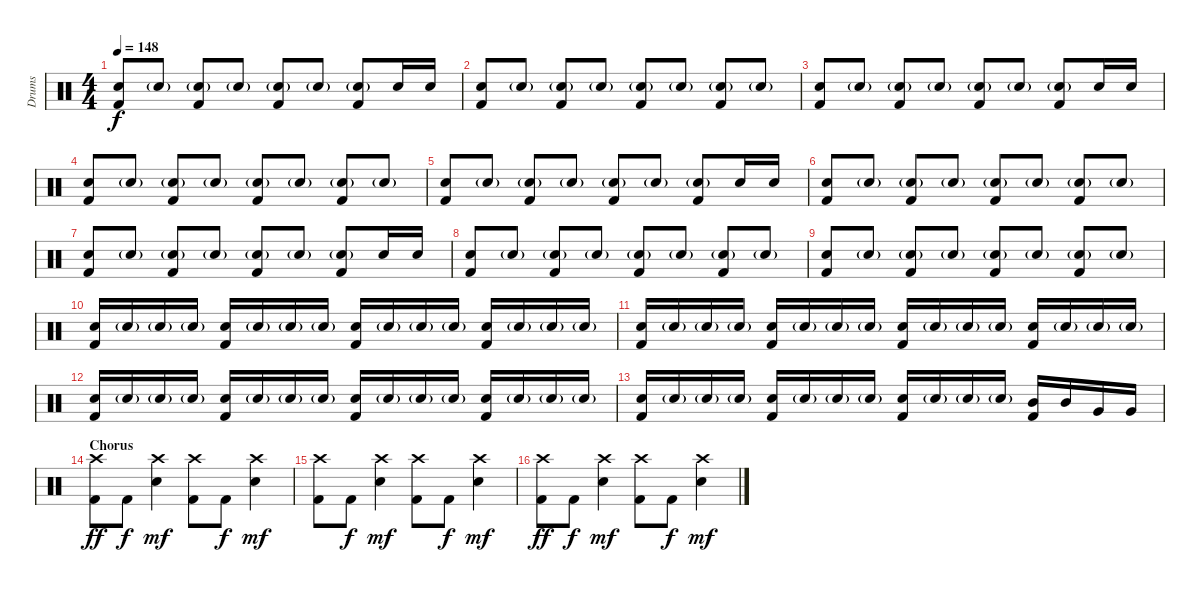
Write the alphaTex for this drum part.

\track ("Drums" "Drums") {instrument percussion}
\staff {score}
\articulation defaults
\ts (4 4)
\tempo 148
\clef neutral
\ks c
("Snare (hit) 2" "Kick (hit) 2").8{dy f} "Snare (hit) 2"{g}.8 ("Snare (hit) 2"{g} "Kick (hit) 2").8 "Snare (hit) 2"{g}.8 ("Snare (hit) 2"{g} "Kick (hit) 2").8 "Snare (hit) 2"{g}.8 ("Snare (hit) 2"{g} "Kick (hit) 2").8 "Snare (hit) 2".16 "Snare (hit) 2".16 |
("Snare (hit) 2" "Kick (hit) 2").8 "Snare (hit) 2"{g}.8 ("Snare (hit) 2"{g} "Kick (hit) 2").8 "Snare (hit) 2"{g}.8 ("Snare (hit) 2"{g} "Kick (hit) 2").8 "Snare (hit) 2"{g}.8 ("Snare (hit) 2"{g} "Kick (hit) 2").8 "Snare (hit) 2"{g}.8 |
("Snare (hit) 2" "Kick (hit) 2").8 "Snare (hit) 2"{g}.8 ("Snare (hit) 2"{g} "Kick (hit) 2").8 "Snare (hit) 2"{g}.8 ("Snare (hit) 2"{g} "Kick (hit) 2").8 "Snare (hit) 2"{g}.8 ("Snare (hit) 2"{g} "Kick (hit) 2").8 "Snare (hit) 2".16 "Snare (hit) 2".16 |
("Snare (hit) 2" "Kick (hit) 2").8 "Snare (hit) 2"{g}.8 ("Snare (hit) 2"{g} "Kick (hit) 2").8 "Snare (hit) 2"{g}.8 ("Snare (hit) 2"{g} "Kick (hit) 2").8 "Snare (hit) 2"{g}.8 ("Snare (hit) 2"{g} "Kick (hit) 2").8 "Snare (hit) 2"{g}.8 |
("Snare (hit) 2" "Kick (hit) 2").8 "Snare (hit) 2"{g}.8 ("Snare (hit) 2"{g} "Kick (hit) 2").8 "Snare (hit) 2"{g}.8 ("Snare (hit) 2"{g} "Kick (hit) 2").8 "Snare (hit) 2"{g}.8 ("Snare (hit) 2"{g} "Kick (hit) 2").8 "Snare (hit) 2".16 "Snare (hit) 2".16 |
("Snare (hit) 2" "Kick (hit) 2").8 "Snare (hit) 2"{g}.8 ("Snare (hit) 2"{g} "Kick (hit) 2").8 "Snare (hit) 2"{g}.8 ("Snare (hit) 2"{g} "Kick (hit) 2").8 "Snare (hit) 2"{g}.8 ("Snare (hit) 2"{g} "Kick (hit) 2").8 "Snare (hit) 2"{g}.8 |
("Snare (hit) 2" "Kick (hit) 2").8 "Snare (hit) 2"{g}.8 ("Snare (hit) 2"{g} "Kick (hit) 2").8 "Snare (hit) 2"{g}.8 ("Snare (hit) 2"{g} "Kick (hit) 2").8 "Snare (hit) 2"{g}.8 ("Snare (hit) 2"{g} "Kick (hit) 2").8 "Snare (hit) 2".16 "Snare (hit) 2".16 |
("Snare (hit) 2" "Kick (hit) 2").8 "Snare (hit) 2"{g}.8 ("Snare (hit) 2"{g} "Kick (hit) 2").8 "Snare (hit) 2"{g}.8 ("Snare (hit) 2"{g} "Kick (hit) 2").8 "Snare (hit) 2"{g}.8 ("Snare (hit) 2"{g} "Kick (hit) 2").8 "Snare (hit) 2"{g}.8 |
("Snare (hit) 2" "Kick (hit) 2").8 "Snare (hit) 2"{g}.8 ("Snare (hit) 2"{g} "Kick (hit) 2").8 "Snare (hit) 2"{g}.8 ("Snare (hit) 2"{g} "Kick (hit) 2").8 "Snare (hit) 2"{g}.8 ("Snare (hit) 2"{g} "Kick (hit) 2").8 "Snare (hit) 2"{g}.8 |
("Snare (hit) 2" "Kick (hit) 2").16 "Snare (hit) 2"{g}.16 "Snare (hit) 2"{g}.16 "Snare (hit) 2"{g}.16 ("Snare (hit) 2" "Kick (hit) 2").16 "Snare (hit) 2"{g}.16 "Snare (hit) 2"{g}.16 "Snare (hit) 2"{g}.16 ("Snare (hit) 2" "Kick (hit) 2").16 "Snare (hit) 2"{g}.16 "Snare (hit) 2"{g}.16 "Snare (hit) 2"{g}.16 ("Snare (hit) 2" "Kick (hit) 2").16 "Snare (hit) 2"{g}.16 "Snare (hit) 2"{g}.16 "Snare (hit) 2"{g}.16 |
("Snare (hit) 2" "Kick (hit) 2").16 "Snare (hit) 2"{g}.16 "Snare (hit) 2"{g}.16 "Snare (hit) 2"{g}.16 ("Snare (hit) 2" "Kick (hit) 2").16 "Snare (hit) 2"{g}.16 "Snare (hit) 2"{g}.16 "Snare (hit) 2"{g}.16 ("Snare (hit) 2" "Kick (hit) 2").16 "Snare (hit) 2"{g}.16 "Snare (hit) 2"{g}.16 "Snare (hit) 2"{g}.16 ("Snare (hit) 2" "Kick (hit) 2").16 "Snare (hit) 2"{g}.16 "Snare (hit) 2"{g}.16 "Snare (hit) 2"{g}.16 |
("Snare (hit) 2" "Kick (hit) 2").16 "Snare (hit) 2"{g}.16 "Snare (hit) 2"{g}.16 "Snare (hit) 2"{g}.16 ("Snare (hit) 2" "Kick (hit) 2").16 "Snare (hit) 2"{g}.16 "Snare (hit) 2"{g}.16 "Snare (hit) 2"{g}.16 ("Snare (hit) 2" "Kick (hit) 2").16 "Snare (hit) 2"{g}.16 "Snare (hit) 2"{g}.16 "Snare (hit) 2"{g}.16 ("Snare (hit) 2" "Kick (hit) 2").16 "Snare (hit) 2"{g}.16 "Snare (hit) 2"{g}.16 "Snare (hit) 2"{g}.16 |
("Snare (hit) 2" "Kick (hit) 2").16 "Snare (hit) 2"{g}.16 "Snare (hit) 2"{g}.16 "Snare (hit) 2"{g}.16 ("Snare (hit) 2" "Kick (hit) 2").16 "Snare (hit) 2"{g}.16 "Snare (hit) 2"{g}.16 "Snare (hit) 2"{g}.16 ("Snare (hit) 2" "Kick (hit) 2").16 "Snare (hit) 2"{g}.16 "Snare (hit) 2"{g}.16 "Snare (hit) 2"{g}.16 ("Mid Tom (hit)" "Kick (hit) 2").16 "Mid Tom (hit)".16 "Very Low Tom (hit)".16 "Very Low Tom (hit)".16 |
\section ("" "Chorus")
("Crash high (hit)" "Kick (hit) 2").8{dy ff} "Kick (hit) 2".8{dy f} ("Crash high (hit)" "Snare (hit) 2").4{dy mf} ("Crash high (hit)" "Kick (hit) 2").8 "Kick (hit) 2".8{dy f} ("Crash high (hit)" "Snare (hit) 2").4{dy mf} |
("Crash high (hit)" "Kick (hit) 2").8 "Kick (hit) 2".8{dy f} ("Crash high (hit)" "Snare (hit) 2").4{dy mf} ("Crash high (hit)" "Kick (hit) 2").8 "Kick (hit) 2".8{dy f} ("Crash high (hit)" "Snare (hit) 2").4{dy mf} |
("Crash high (hit)" "Kick (hit) 2").8{dy ff} "Kick (hit) 2".8{dy f} ("Crash high (hit)" "Snare (hit) 2").4{dy mf} ("Crash high (hit)" "Kick (hit) 2").8 "Kick (hit) 2".8{dy f} ("Crash high (hit)" "Snare (hit) 2").4{dy mf}
